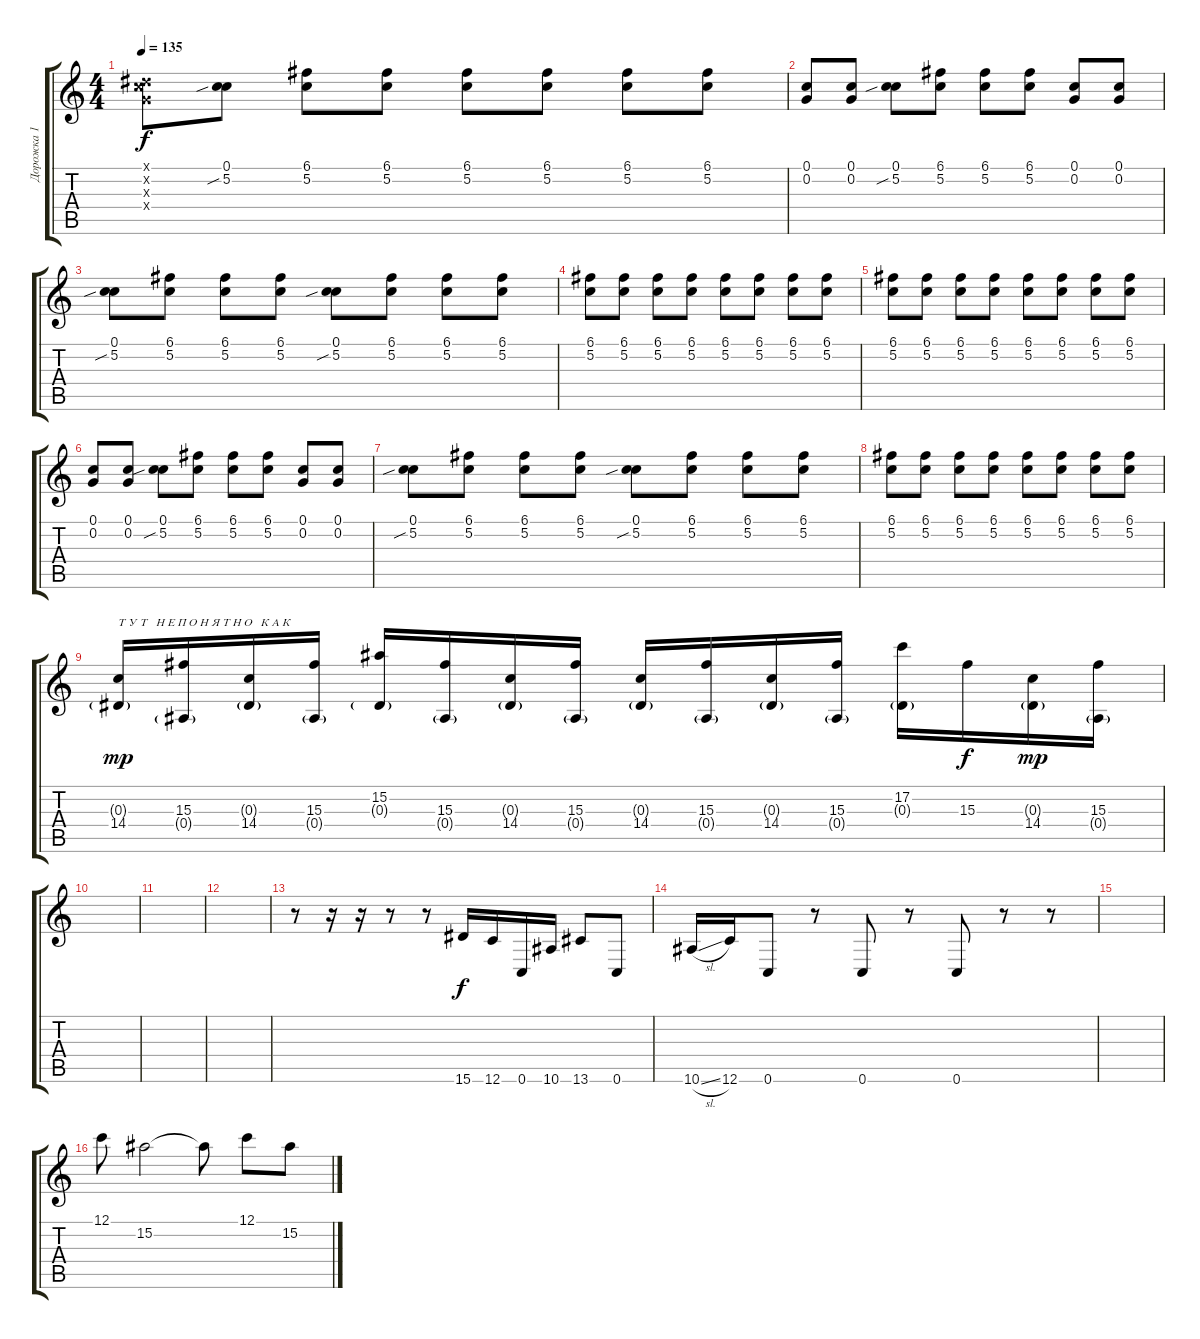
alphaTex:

\track ("Дорожка 1" "Дорожка 1") {instrument overdrivenguitar}
\staff {score tabs}
\tuning (C4 G3 Eb3 Bb2 F2 C2) {hide}
\ts (4 4)
\tempo 135
\clef g2
\ks c
(0.1{x} 8.2{x} 9.3{x} 9.4{x}).8{dy f} (0.1 5.2{sib}).8 (6.1 5.2).8 (6.1 5.2).8 (6.1 5.2).8 (6.1 5.2).8 (6.1 5.2).8 (6.1 5.2).8 |
(0.1 0.2).8 (0.1 0.2).8 (0.1 5.2{sib}).8 (6.1 5.2).8 (6.1 5.2).8 (6.1 5.2).8 (0.1 0.2).8 (0.1 0.2).8 |
(0.1 5.2{sib}).8 (6.1 5.2).8 (6.1 5.2).8 (6.1 5.2).8 (0.1 5.2{sib}).8 (6.1 5.2).8 (6.1 5.2).8 (6.1 5.2).8 |
(6.1 5.2).8 (6.1 5.2).8 (6.1 5.2).8 (6.1 5.2).8 (6.1 5.2).8 (6.1 5.2).8 (6.1 5.2).8 (6.1 5.2).8 |
(6.1 5.2).8 (6.1 5.2).8 (6.1 5.2).8 (6.1 5.2).8 (6.1 5.2).8 (6.1 5.2).8 (6.1 5.2).8 (6.1 5.2).8 |
(0.1 0.2).8 (0.1 0.2).8 (0.1 5.2{sib}).8 (6.1 5.2).8 (6.1 5.2).8 (6.1 5.2).8 (0.1 0.2).8 (0.1 0.2).8 |
(0.1 5.2{sib}).8 (6.1 5.2).8 (6.1 5.2).8 (6.1 5.2).8 (0.1 5.2{sib}).8 (6.1 5.2).8 (6.1 5.2).8 (6.1 5.2).8 |
(6.1 5.2).8 (6.1 5.2).8 (6.1 5.2).8 (6.1 5.2).8 (6.1 5.2).8 (6.1 5.2).8 (6.1 5.2).8 (6.1 5.2).8 |
(0.3{g} 14.4).16{txt "Т У Т   Н Е П О Н Я Т Н О   К А К" dy mp} (15.3 0.4{g}).16 (0.3{g} 14.4).16 (15.3 0.4{g}).16 (15.2 0.3{g}).16 (15.3 0.4{g}).16 (0.3{g} 14.4).16 (15.3 0.4{g}).16 (0.3{g} 14.4).16 (15.3 0.4{g}).16 (0.3{g} 14.4).16 (15.3 0.4{g}).16 (17.2 0.3{g}).16 15.3.16{dy f} (0.3{g} 14.4).16{dy mp} (15.3 0.4{g}).16 |
|
|
|
r.8 r.16 r.16 r.8 r.8 15.6.16{dy f} 12.6.16 0.6.16 10.6.16 13.6.8 0.6.8 |
10.6{sl}.16 12.6.16 0.6.8 r.8 0.6.8 r.8 0.6.8 r.8 r.8 |
|
12.1.8 15.2.2 15.2{t}.8 12.1.8 15.2.8
